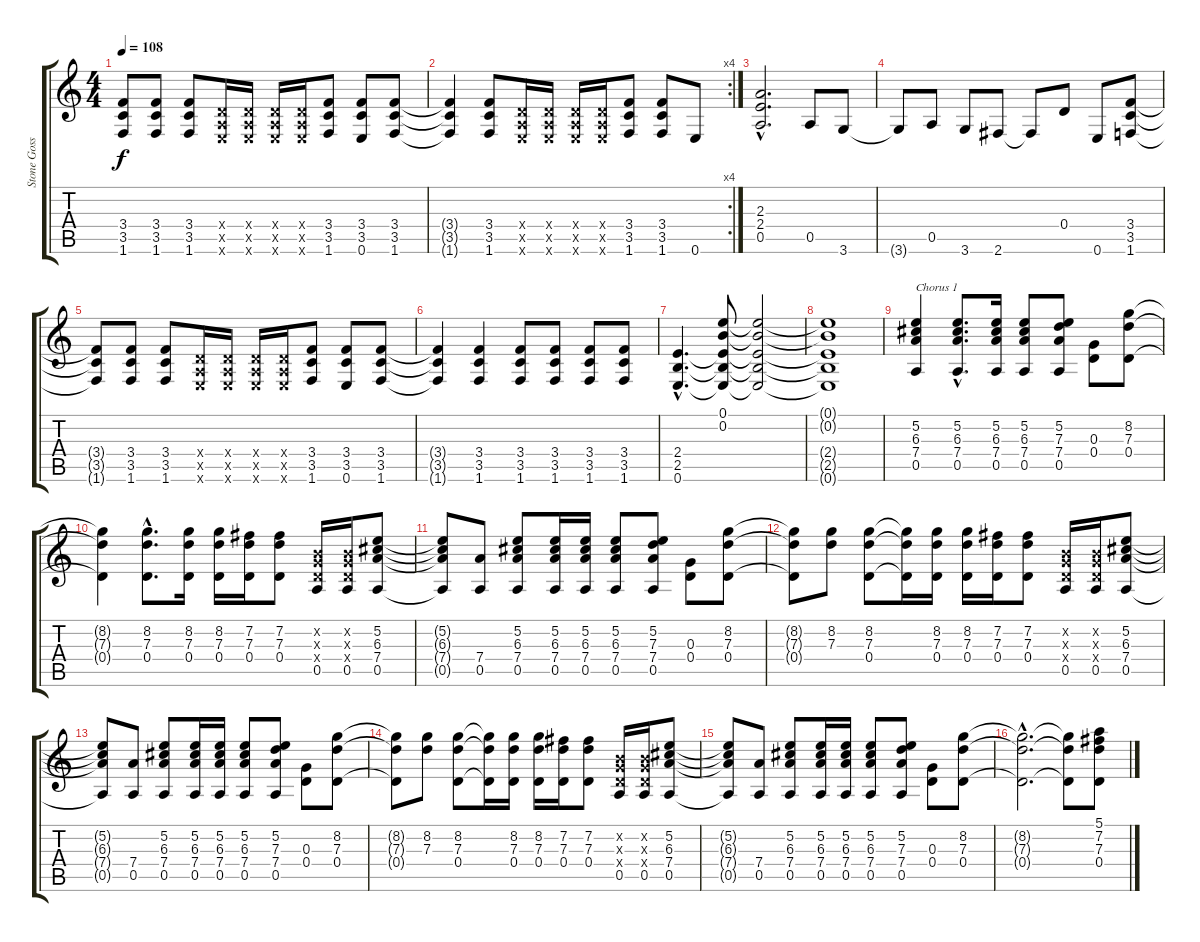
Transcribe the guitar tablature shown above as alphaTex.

\track ("Stone Gossard" "Stone Goss") {instrument overdrivenguitar}
\staff {score tabs}
\tuning (E4 B3 G3 D3 A2 E2) {hide}
\ts (4 4)
\tempo 108
\clef g2
\ks c
(3.4{t} 3.5{t} 1.6{t}).8{dy f} (3.4 3.5 1.6).8 (3.4 3.5 1.6).8 (0.4{x} 0.5{x} 0.6{x}).16 (0.4{x} 0.5{x} 0.6{x}).16 (0.4{x} 0.5{x} 0.6{x}).16 (0.4{x} 0.5{x} 0.6{x}).16 (3.4 3.5 1.6).8 (3.4 3.5 0.6).8 (3.4 3.5 1.6).8 |
\rc 4
(3.4{t} 3.5{t} 1.6{t}).4 (3.4 3.5 1.6).8 (0.4{x} 0.5{x} 0.6{x}).16 (0.4{x} 0.5{x} 0.6{x}).16 (0.4{x} 0.5{x} 0.6{x}).16 (0.4{x} 0.5{x} 0.6{x}).16 (3.4 3.5 1.6).8 (3.4 3.5 1.6).8 0.6.8 |
(2.3{hac} 2.4{hac} 0.5{hac}).2{d} 0.5.8 3.6.8 |
3.6{t}.8 0.5.8 3.6.8 2.6.8 2.6{t}.8 0.4.8 0.6.8 (3.4 3.5 1.6).8 |
(3.4{t} 3.5{t} 1.6{t}).8 (3.4 3.5 1.6).8 (3.4 3.5 1.6).8 (0.4{x} 0.5{x} 0.6{x}).16 (0.4{x} 0.5{x} 0.6{x}).16 (0.4{x} 0.5{x} 0.6{x}).16 (0.4{x} 0.5{x} 0.6{x}).16 (3.4 3.5 1.6).8 (3.4 3.5 0.6).8 (3.4 3.5 1.6).8 |
(3.4{t} 3.5{t} 1.6{t}).4 (3.4 3.5 1.6).4 (3.4 3.5 1.6).8 (3.4 3.5 1.6).8 (3.4 3.5 1.6).8 (3.4 3.5 1.6).8 |
(2.4{hac} 2.5{hac} 0.6{hac}).4{d} (0.1 0.2 2.4{t} 2.5{t} 0.6{t}).8 (0.1{t} 0.2{t} 2.4{t} 2.5{t} 0.6{t}).2 |
(0.1{t} 0.2{t} 2.4{t} 2.5{t} 0.6{t}).1 |
(5.2 6.3 7.4 0.5).4{txt "Chorus 1"} (5.2{hac} 6.3{hac} 7.4{hac} 0.5{hac}).8{d} (5.2 6.3 7.4 0.5).16 (5.2 6.3 7.4 0.5).8 (5.2 7.3 7.4 0.5).8 (0.3 0.4).8 (8.2 7.3 0.4).8 |
(8.2{t} 7.3{t} 0.4{t}).4 (8.2{hac} 7.3{hac} 0.4{hac}).8{d} (8.2 7.3 0.4).16 (8.2 7.3 0.4).16 (7.2 7.3 0.4).16 (7.2 7.3 0.4).8 (0.2{x} 0.3{x} 0.4{x} 0.5).16 (0.2{x} 0.3{x} 0.4{x} 0.5).16 (5.2 6.3 7.4 0.5).8 |
(5.2{t} 6.3{t} 7.4{t} 0.5{t}).8 (7.4 0.5).8 (5.2 6.3 7.4 0.5).8 (5.2 6.3 7.4 0.5).16 (5.2 6.3 7.4 0.5).16 (5.2 6.3 7.4 0.5).8 (5.2 7.3 7.4 0.5).8 (0.3 0.4).8 (8.2 7.3 0.4).8 |
(8.2{t} 7.3{t} 0.4{t}).8 (8.2 7.3).8 (8.2 7.3 0.4).8 (8.2{t} 7.3{t} 0.4{t}).16 (8.2 7.3 0.4).16 (8.2 7.3 0.4).16 (7.2 7.3 0.4).16 (7.2 7.3 0.4).8 (0.2{x} 0.3{x} 0.4{x} 0.5).16 (0.2{x} 0.3{x} 0.4{x} 0.5).16 (5.2 6.3 7.4 0.5).8 |
(5.2{t} 6.3{t} 7.4{t} 0.5{t}).8 (7.4 0.5).8 (5.2 6.3 7.4 0.5).8 (5.2 6.3 7.4 0.5).16 (5.2 6.3 7.4 0.5).16 (5.2 6.3 7.4 0.5).8 (5.2 7.3 7.4 0.5).8 (0.3 0.4).8 (8.2 7.3 0.4).8 |
(8.2{t} 7.3{t} 0.4{t}).8 (8.2 7.3).8 (8.2 7.3 0.4).8 (8.2{t} 7.3{t} 0.4{t}).16 (8.2 7.3 0.4).16 (8.2 7.3 0.4).16 (7.2 7.3 0.4).16 (7.2 7.3 0.4).8 (0.2{x} 0.3{x} 0.4{x} 0.5).16 (0.2{x} 0.3{x} 0.4{x} 0.5).16 (5.2 6.3 7.4 0.5).8 |
(5.2{t} 6.3{t} 7.4{t} 0.5{t}).8 (7.4 0.5).8 (5.2 6.3 7.4 0.5).8 (5.2 6.3 7.4 0.5).16 (5.2 6.3 7.4 0.5).16 (5.2 6.3 7.4 0.5).8 (5.2 7.3 7.4 0.5).8 (0.3 0.4).8 (8.2 7.3 0.4).8 |
(8.2{hac t} 7.3{hac t} 0.4{hac t}).2{d} (8.2{t} 7.3{t} 0.4{t}).8 (5.1 7.2 7.3 0.4).8
